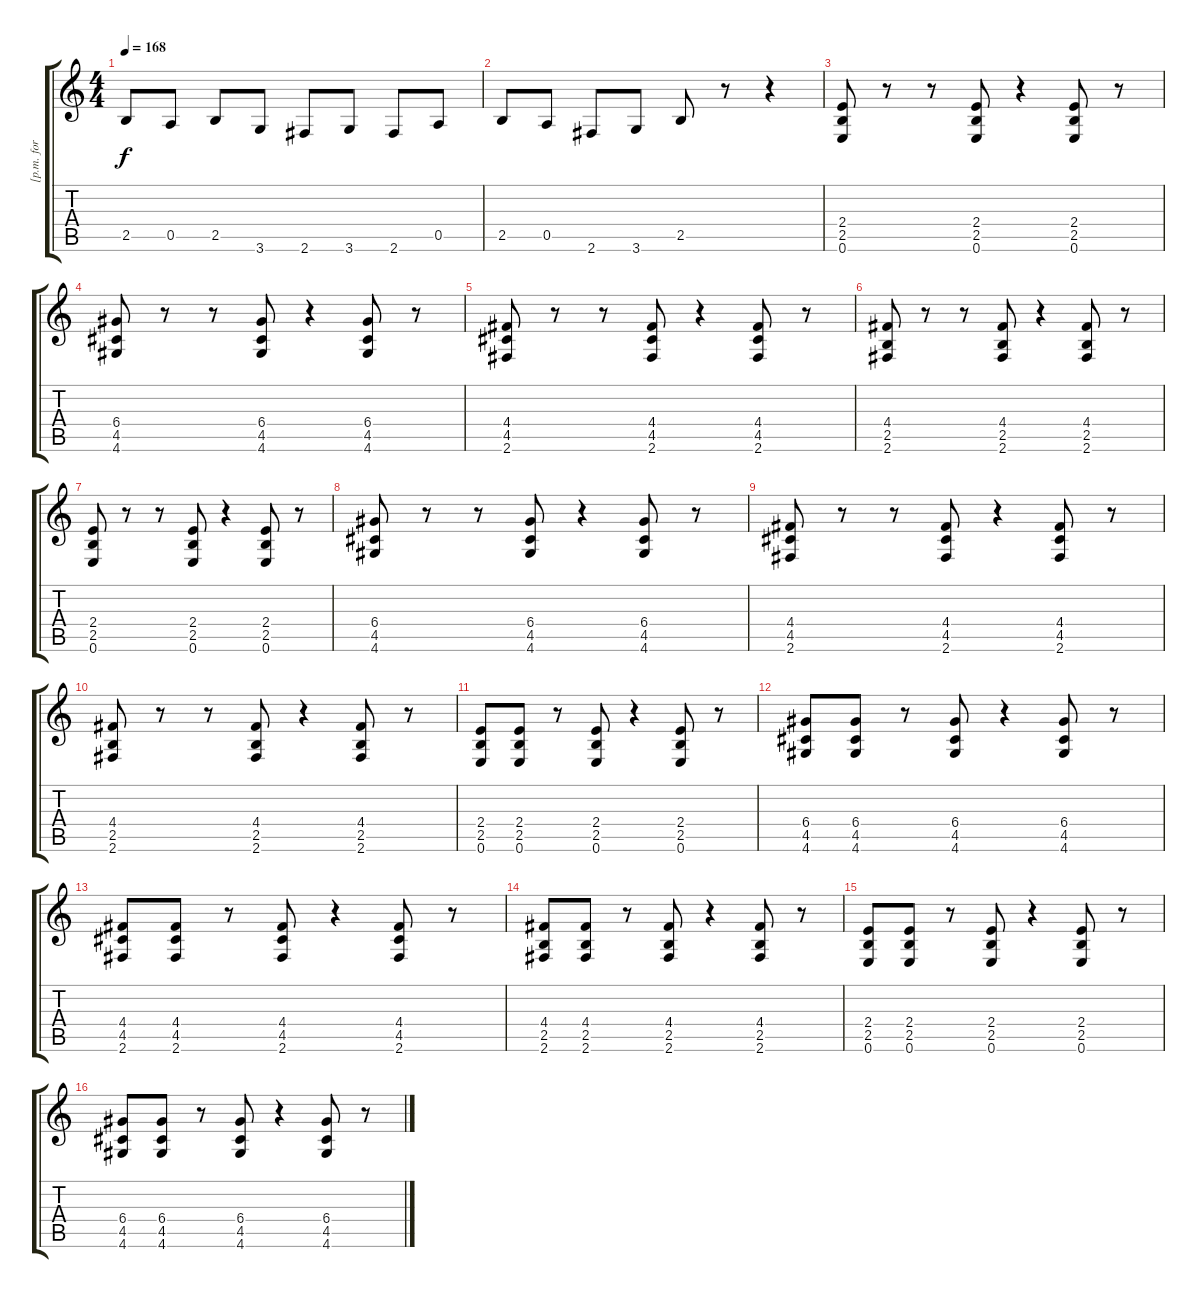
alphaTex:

\track ("[p.m. for gtr. 1-2 ]" "[p.m. for ") {instrument electricguitarmuted}
\staff {score tabs}
\tuning (E4 B3 G3 D3 A2 E2) {hide}
\ts (4 4)
\tempo 168
\clef g2
\ks c
2.5.8{dy f} 0.5.8 2.5.8 3.6.8 2.6.8 3.6.8 2.6.8 0.5.8 |
2.5.8 0.5.8 2.6.8 3.6.8 2.5.8 r.8 r.4 |
(2.4 2.5 0.6).8 r.8 r.8 (2.4 2.5 0.6).8 r.4 (2.4 2.5 0.6).8 r.8 |
(6.4 4.5 4.6).8 r.8 r.8 (6.4 4.5 4.6).8 r.4 (6.4 4.5 4.6).8 r.8 |
(4.4 4.5 2.6).8 r.8 r.8 (4.4 4.5 2.6).8 r.4 (4.4 4.5 2.6).8 r.8 |
(4.4 2.5 2.6).8 r.8 r.8 (4.4 2.5 2.6).8 r.4 (4.4 2.5 2.6).8 r.8 |
(2.4 2.5 0.6).8 r.8 r.8 (2.4 2.5 0.6).8 r.4 (2.4 2.5 0.6).8 r.8 |
(6.4 4.5 4.6).8 r.8 r.8 (6.4 4.5 4.6).8 r.4 (6.4 4.5 4.6).8 r.8 |
(4.4 4.5 2.6).8 r.8 r.8 (4.4 4.5 2.6).8 r.4 (4.4 4.5 2.6).8 r.8 |
(4.4 2.5 2.6).8 r.8 r.8 (4.4 2.5 2.6).8 r.4 (4.4 2.5 2.6).8 r.8 |
(2.4 2.5 0.6).8 (2.4 2.5 0.6).8 r.8 (2.4 2.5 0.6).8 r.4 (2.4 2.5 0.6).8 r.8 |
(6.4 4.5 4.6).8 (6.4 4.5 4.6).8 r.8 (6.4 4.5 4.6).8 r.4 (6.4 4.5 4.6).8 r.8 |
(4.4 4.5 2.6).8 (4.4 4.5 2.6).8 r.8 (4.4 4.5 2.6).8 r.4 (4.4 4.5 2.6).8 r.8 |
(4.4 2.5 2.6).8 (4.4 2.5 2.6).8 r.8 (4.4 2.5 2.6).8 r.4 (4.4 2.5 2.6).8 r.8 |
(2.4 2.5 0.6).8 (2.4 2.5 0.6).8 r.8 (2.4 2.5 0.6).8 r.4 (2.4 2.5 0.6).8 r.8 |
(6.4 4.5 4.6).8 (6.4 4.5 4.6).8 r.8 (6.4 4.5 4.6).8 r.4 (6.4 4.5 4.6).8 r.8
